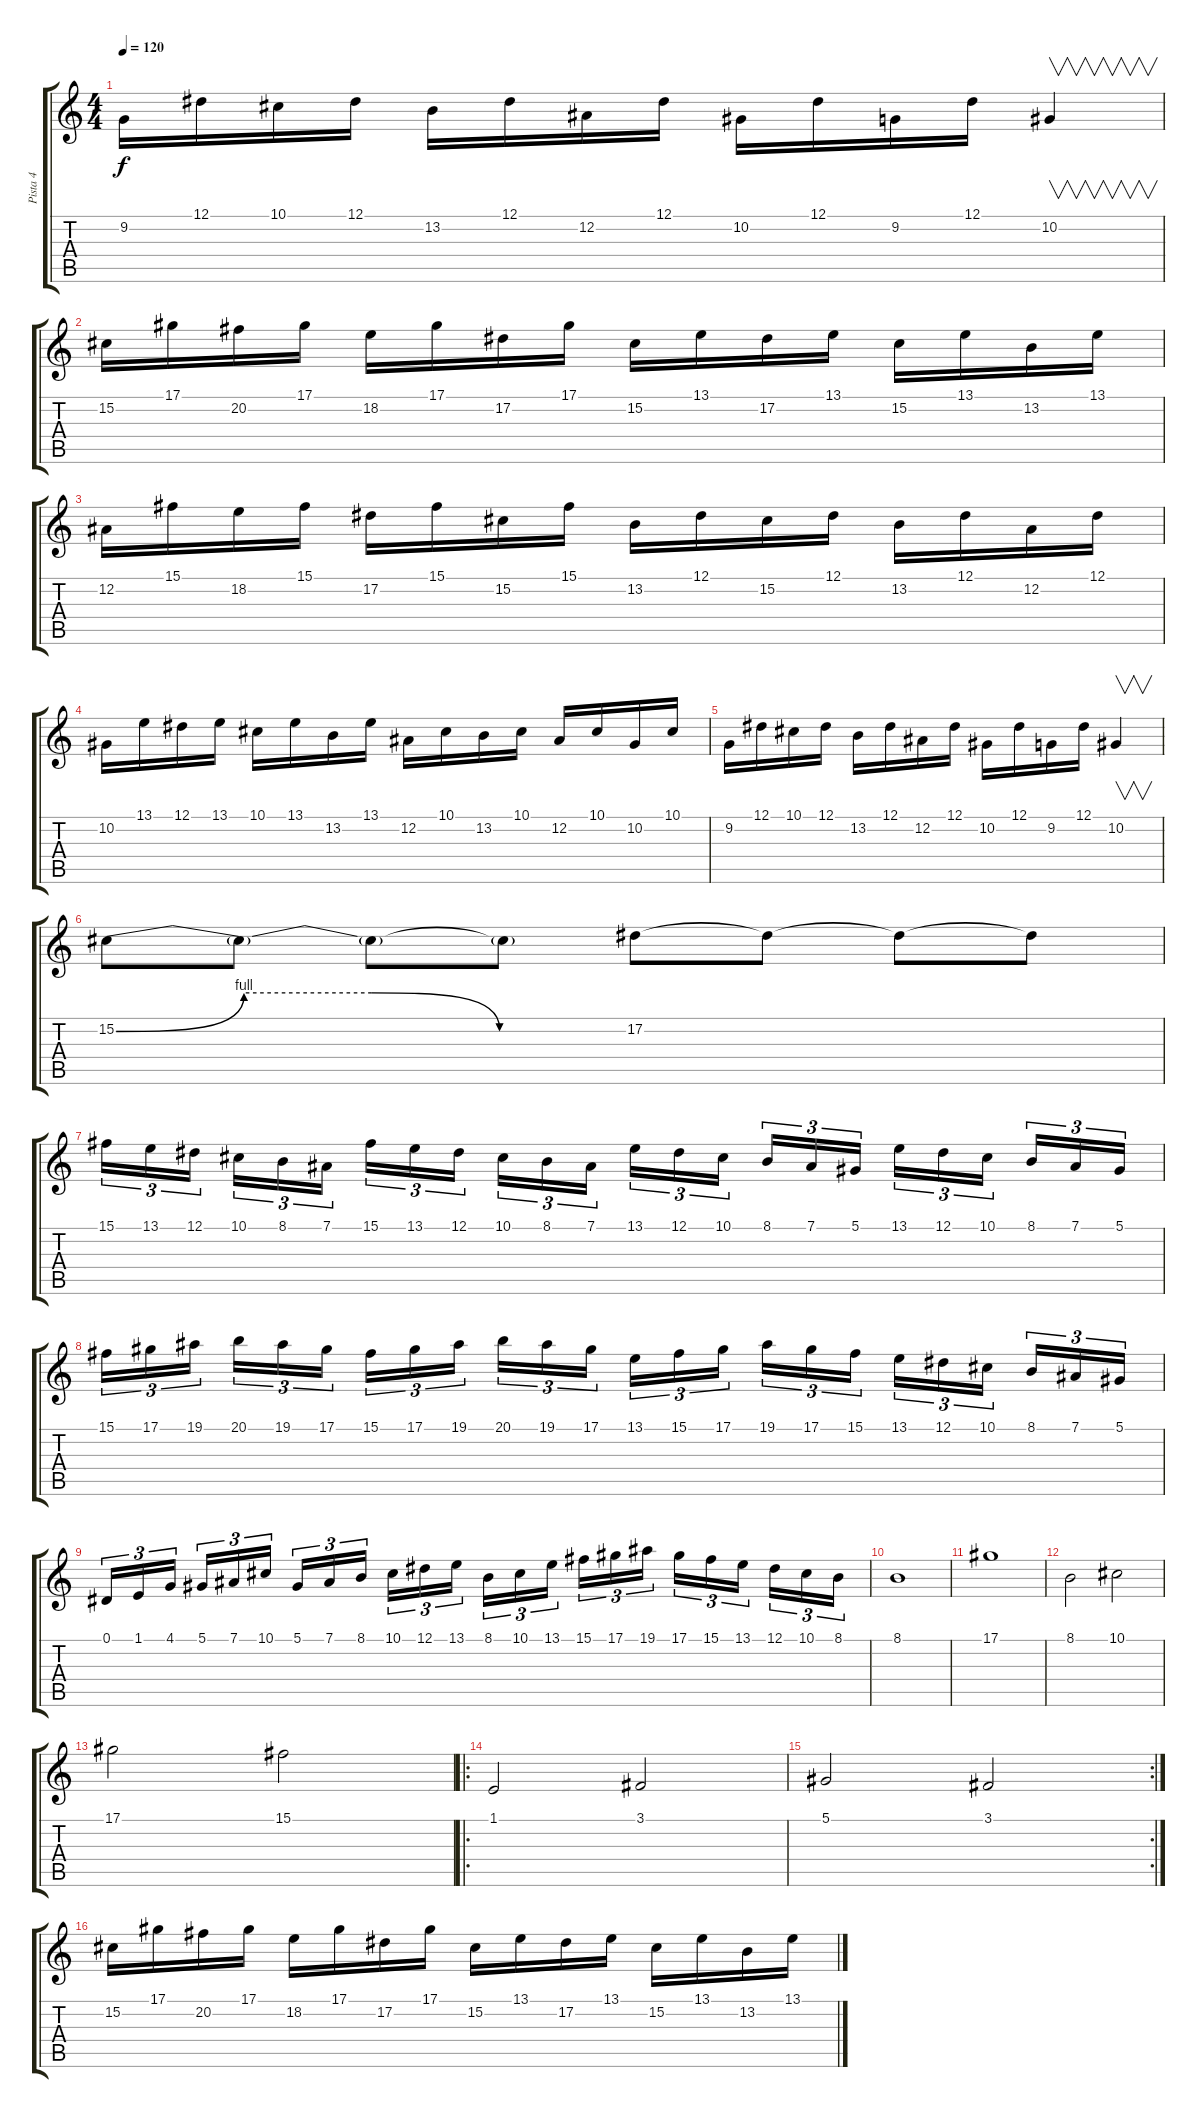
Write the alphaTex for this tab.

\track ("Pista 4" "Pista 4") {instrument stringensemble1}
\staff {score tabs}
\tuning (Eb4 Bb3 Gb3 Db3 Ab2 Eb2) {hide}
\ts (4 4)
\tempo 120
\clef g2
\ks c
9.2.16{dy f} 12.1.16 10.1.16 12.1.16 13.2.16 12.1.16 12.2.16 12.1.16 10.2.16 12.1.16 9.2.16 12.1.16 10.2.4{v} |
15.2.16 17.1.16 20.2.16 17.1.16 18.2.16 17.1.16 17.2.16 17.1.16 15.2.16 13.1.16 17.2.16 13.1.16 15.2.16 13.1.16 13.2.16 13.1.16 |
12.2.16 15.1.16 18.2.16 15.1.16 17.2.16 15.1.16 15.2.16 15.1.16 13.2.16 12.1.16 15.2.16 12.1.16 13.2.16 12.1.16 12.2.16 12.1.16 |
10.2.16 13.1.16 12.1.16 13.1.16 10.1.16 13.1.16 13.2.16 13.1.16 12.2.16 10.1.16 13.2.16 10.1.16 12.2.16 10.1.16 10.2.16 10.1.16 |
9.2.16 12.1.16 10.1.16 12.1.16 13.2.16 12.1.16 12.2.16 12.1.16 10.2.16 12.1.16 9.2.16 12.1.16 10.2.4{v} |
15.2{be (custom 0 0 15 4 30 4 45 0 60 0)}.8 15.2{t}.8 15.2{t}.8 15.2{t}.8 17.2.8 17.2{t}.8 17.2{t}.8 17.2{t}.8 |
15.1.16{tu (3 2)} 13.1.16{tu (3 2)} 12.1.16{tu (3 2)} 10.1.16{tu (3 2)} 8.1.16{tu (3 2)} 7.1.16{tu (3 2)} 15.1.16{tu (3 2)} 13.1.16{tu (3 2)} 12.1.16{tu (3 2)} 10.1.16{tu (3 2)} 8.1.16{tu (3 2)} 7.1.16{tu (3 2)} 13.1.16{tu (3 2)} 12.1.16{tu (3 2)} 10.1.16{tu (3 2)} 8.1.16{tu (3 2)} 7.1.16{tu (3 2)} 5.1.16{tu (3 2)} 13.1.16{tu (3 2)} 12.1.16{tu (3 2)} 10.1.16{tu (3 2)} 8.1.16{tu (3 2)} 7.1.16{tu (3 2)} 5.1.16{tu (3 2)} |
15.1.16{tu (3 2)} 17.1.16{tu (3 2)} 19.1.16{tu (3 2)} 20.1.16{tu (3 2)} 19.1.16{tu (3 2)} 17.1.16{tu (3 2)} 15.1.16{tu (3 2)} 17.1.16{tu (3 2)} 19.1.16{tu (3 2)} 20.1.16{tu (3 2)} 19.1.16{tu (3 2)} 17.1.16{tu (3 2)} 13.1.16{tu (3 2)} 15.1.16{tu (3 2)} 17.1.16{tu (3 2)} 19.1.16{tu (3 2)} 17.1.16{tu (3 2)} 15.1.16{tu (3 2)} 13.1.16{tu (3 2)} 12.1.16{tu (3 2)} 10.1.16{tu (3 2)} 8.1.16{tu (3 2)} 7.1.16{tu (3 2)} 5.1.16{tu (3 2)} |
0.1.16{tu (3 2)} 1.1.16{tu (3 2)} 4.1.16{tu (3 2)} 5.1.16{tu (3 2)} 7.1.16{tu (3 2)} 10.1.16{tu (3 2)} 5.1.16{tu (3 2)} 7.1.16{tu (3 2)} 8.1.16{tu (3 2)} 10.1.16{tu (3 2)} 12.1.16{tu (3 2)} 13.1.16{tu (3 2)} 8.1.16{tu (3 2)} 10.1.16{tu (3 2)} 13.1.16{tu (3 2)} 15.1.16{tu (3 2)} 17.1.16{tu (3 2)} 19.1.16{tu (3 2)} 17.1.16{tu (3 2)} 15.1.16{tu (3 2)} 13.1.16{tu (3 2)} 12.1.16{tu (3 2)} 10.1.16{tu (3 2)} 8.1.16{tu (3 2)} |
8.1.1 |
17.1.1 |
8.1.2 10.1.2 |
17.1.2 15.1.2 |
\ro
1.1.2 3.1.2 |
\rc 2
5.1.2 3.1.2 |
15.2.16 17.1.16 20.2.16 17.1.16 18.2.16 17.1.16 17.2.16 17.1.16 15.2.16 13.1.16 17.2.16 13.1.16 15.2.16 13.1.16 13.2.16 13.1.16
